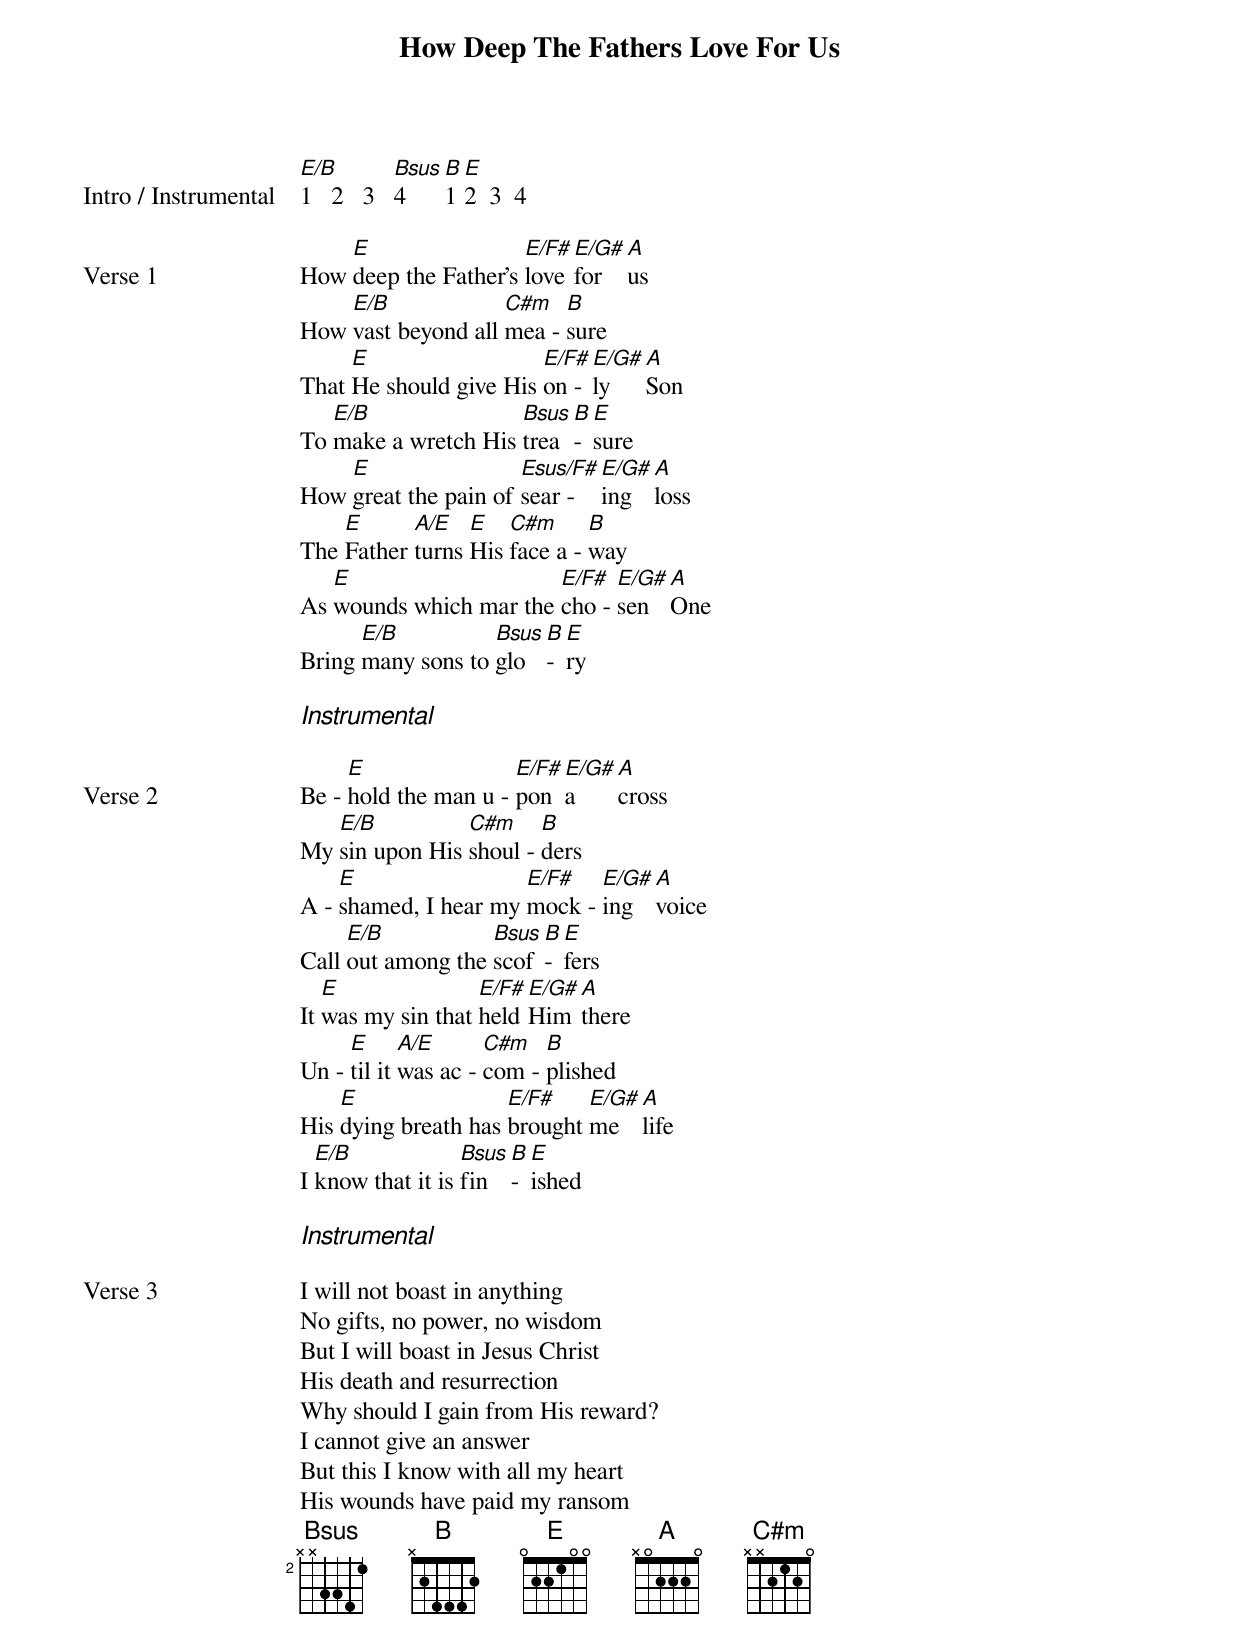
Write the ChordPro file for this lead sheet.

{title: How Deep The Fathers Love For Us}
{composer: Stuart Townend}
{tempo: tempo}
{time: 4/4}
{transpose: }
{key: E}

{start_of_verse: Intro / Instrumental}
[E/B]1   2   3   [Bsus]4 [B]1 [E]2  3  4
{end_of_verse: Intro / Instrumental}

{start_of_verse: Verse 1}
How [E]deep the Father's [E/F#]love [E/G#]for [A]us
How [E/B]vast beyond all [C#m]mea - [B]sure
That [E]He should give His [E/F#]on - [E/G#]ly [A]Son
To [E/B]make a wretch His [Bsus]trea [B]- [E]sure
How [E]great the pain of [Esus/F#]sear - [E/G#]ing [A]loss
The [E]Father [A/E]turns [E]His [C#m]face a - [B]way
As [E]wounds which mar the [E/F#]cho - [E/G#]sen [A]One
Bring [E/B]many sons to [Bsus]glo [B]- [E]ry
{end_of_verse: Verse 1}

{ci: Instrumental}

{start_of_verse: Verse 2}
Be - [E]hold the man u - [E/F#]pon [E/G#]a [A]cross
My [E/B]sin upon His [C#m]shoul - [B]ders
A - [E]shamed, I hear my [E/F#]mock - [E/G#]ing [A]voice
Call [E/B]out among the [Bsus]scof [B]- [E]fers
It [E]was my sin that [E/F#]held [E/G#]Him [A]there
Un - [E]til it [A/E]was ac - [C#m]com - [B]plished
His [E]dying breath has [E/F#]brought [E/G#]me [A]life
I [E/B]know that it is [Bsus]fin [B]- [E]ished
{end_of_verse: Verse 2}

{ci: Instrumental}

{start_of_verse: Verse 3}
I will not boast in anything
No gifts, no power, no wisdom
But I will boast in Jesus Christ
His death and resurrection
Why should I gain from His reward?
I cannot give an answer
But this I know with all my heart
His wounds have paid my ransom
{end_of_verse: Verse 3}
